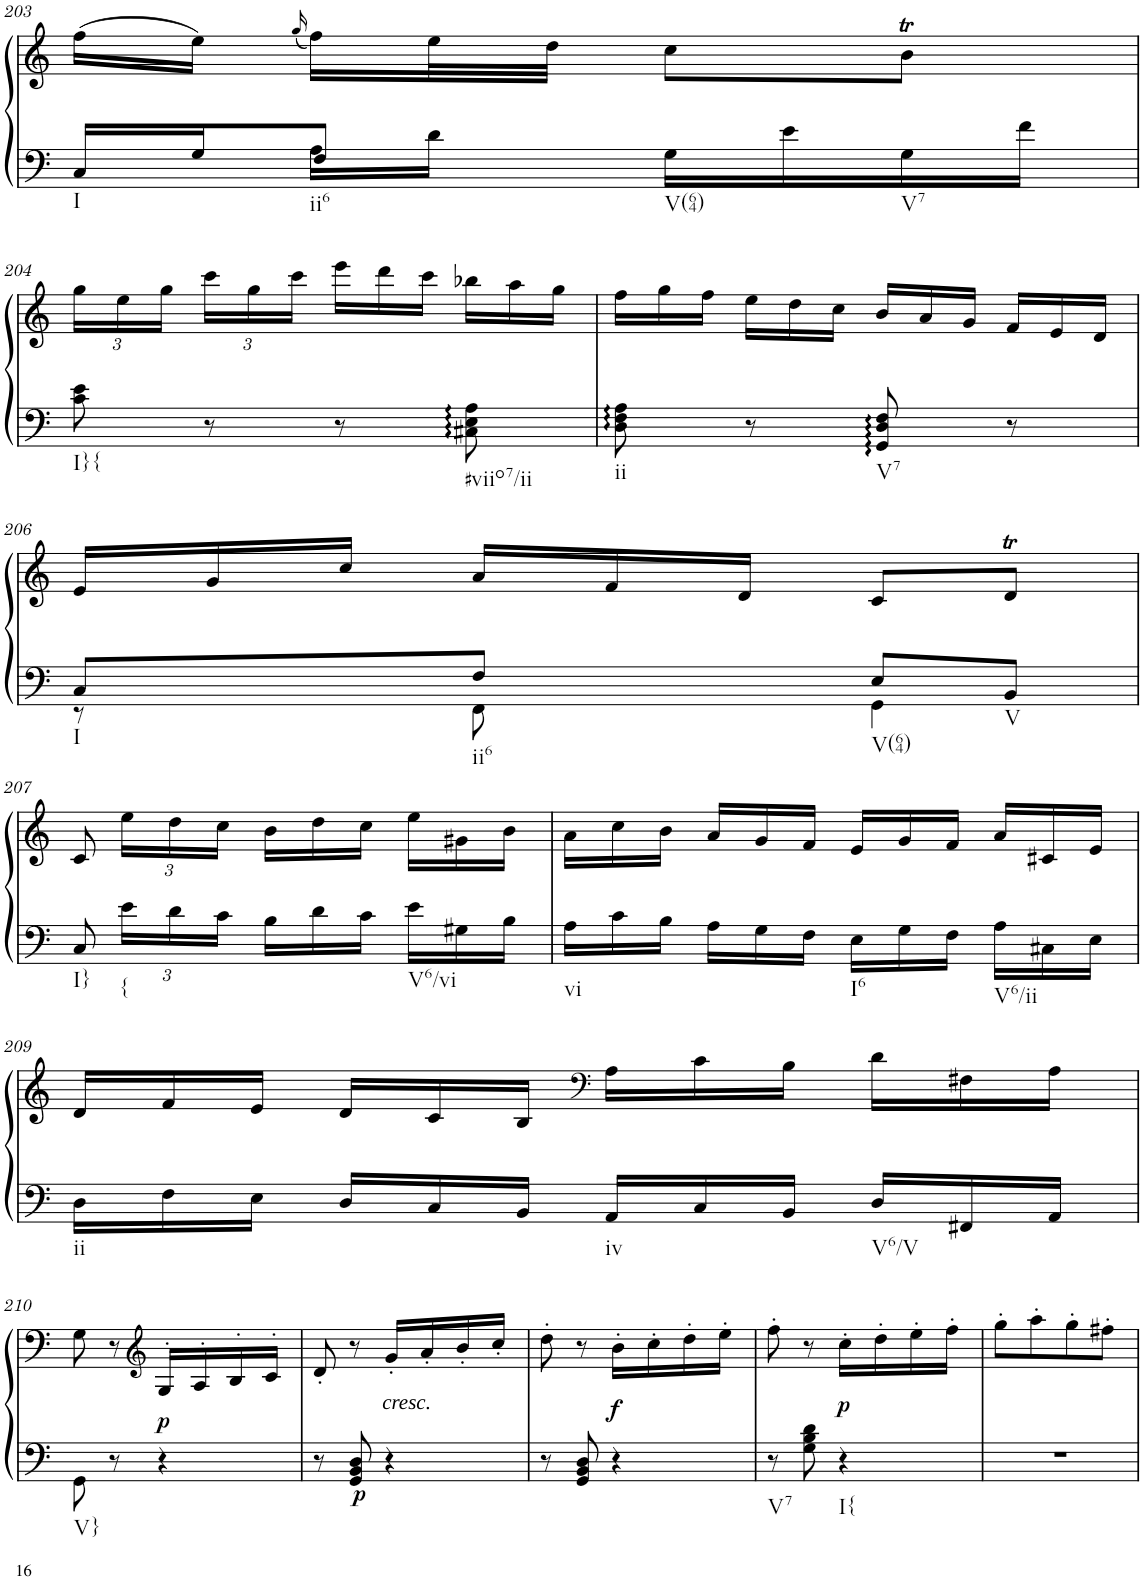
**kern	**kern	**dynam
*part1	*part1	*part1
*staff2	*staff1	*staff1/2
*I"Klavier linke Hand	*	*
!!LO:PB:g=z
*clefF4	*clefG2	*
*k[]	*k[]	*
*M2/4	*M2/4	*
=203	=203	=203
*^	*	*
!LO:TX:b:t=I	!	!	!
16C/LL	8ryy	(16ff\LL	.
16G/J	.	16ee\JJ)	.
.	.	(16qgg/	.
!LO:TX:b:t=ii6	!	!	!
8F/J	16A\LL	16ff\LL)	.
.	16d\JJ	32ee\L	.
.	.	32dd\JJJ	.
!LO:TX:b:t=V(64)	!	!	!
16G\LL	4ryy	8cc\L	.
16e\	.	.	.
!LO:TX:b:t=V7	!	!	!
16G\	.	8bt\J	.
16f\JJ	.	.	.
*v	*v	*	*
!!LO:LB:g=z
=204	=204	=204
*	*Xbrackettup	*
!LO:TX:b:t=I}{	!	!
8c\ 8e\	24gg\LL	.
.	24ee\	.
.	24gg\JJ	.
8r	24ccc\LL	.
.	24gg\	.
.	24ccc\JJ	.
8r	24eee\LL	.
.	24ddd\	.
.	24ccc\JJ	.
!LO:TX:b:t=#viio7/ii	!	!
8C#X\ 8E\ 8A\	24bb-X\LL	.
.	24aa\	.
.	24gg\JJ	.
=205	=205	=205
!LO:TX:b:t=ii	!	!
8D\ 8F\ 8A\	24ff\LL	.
.	24gg\	.
.	24ff\JJ	.
8r	24ee\LL	.
.	24dd\	.
.	24cc\JJ	.
!LO:TX:b:t=V7	!	!
8GG/ 8D/ 8F/	24b/LL	.
.	24a/	.
.	24g/JJ	.
8r	24f/LL	.
.	24e/	.
.	24d/JJ	.
!!LO:LB:g=z
=206	=206	=206
*^	*	*
!LO:TX:b:t=I	!	!	!
8C/L	8r	24e/LL	.
.	.	24g/	.
.	.	24cc/JJ	.
!LO:TX:b:t=ii6	!	!	!
8F/J	8FF\	24a/LL	.
.	.	24f/	.
.	.	24d/JJ	.
!LO:TX:b:t=V(64)	!	!	!
8E/L	4GG\	8c/L	.
!LO:TX:b:t=V	!	!	!
8BB/J	.	8dT/J	.
*v	*v	*	*
!!LO:LB:g=z
=207	=207	=207
!LO:TX:b:t=I}	!	!
8C/	8c/	.
*Xbrackettup	*	*
!LO:TX:b:t={	!	!
24e\LL	24ee\LL	.
24d\	24dd\	.
24c\JJ	24cc\JJ	.
24B\LL	24b\LL	.
24d\	24dd\	.
24c\JJ	24cc\JJ	.
!LO:TX:b:t=V6/vi	!	!
24e\LL	24ee\LL	.
24G#X\	24g#X\	.
24B\JJ	24b\JJ	.
=208	=208	=208
!LO:TX:b:t=vi	!	!
24A\LL	24a\LL	.
24c\	24cc\	.
24B\JJ	24b\JJ	.
24A\LL	24a/LL	.
24G\	24g/	.
24F\JJ	24f/JJ	.
!LO:TX:b:t=I6	!	!
24E\LL	24e/LL	.
24G\	24g/	.
24F\JJ	24f/JJ	.
!LO:TX:b:t=V6/ii	!	!
24A\LL	24a/LL	.
24C#X\	24c#X/	.
24E\JJ	24e/JJ	.
!!LO:LB:g=z
=209	=209	=209
!LO:TX:b:t=ii	!	!
24D\LL	24d/LL	.
24F\	24f/	.
24E\JJ	24e/JJ	.
24D/LL	24d/LL	.
24C/	24c/	.
24BB/JJ	24B/JJ	.
*	*clefF4	*
!LO:TX:b:t=iv	!	!
24AA/LL	24A\LL	.
24C/	24c\	.
24BB/JJ	24B\JJ	.
!LO:TX:b:t=V6/V	!	!
24D/LL	24d\LL	.
24FF#X/	24F#X\	.
24AA/JJ	24A\JJ	.
!!LO:LB:g=z
=210	=210	=210
!LO:TX:b:t=V}	!	!
8GG\	8G\	.
8r	8r	.
*	*clefG2	*
!	!	!LO:DY:a=2
4r	16G'>/LL	p
.	16A'>/	.
.	16B'>/	.
.	16c'>/JJ	.
=211	=211	=211
8r	8d'/	.
!	!	!LO:DY:b=2
8GG/ 8BB/ 8D/	8r	p
!	!LO:TX:b:i:t=cresc.	!
4r	16g'/LL	.
.	16a'/	.
.	16b'/	.
.	16cc'/JJ	.
=212	=212	=212
8r	8dd'\	.
8GG/ 8BB/ 8D/	8r	.
!	!	!LO:DY:b
4r	16b'\LL	f
.	16cc'\	.
.	16dd'\	.
.	16ee'\JJ	.
=213	=213	=213
!LO:TX:b:t=V7	!	!
8r	8ff'\	.
8G\ 8B\ 8d\	8r	.
!LO:TX:b:t=I{	!	!
!	!	!LO:DY:b
4r	16cc'\LL	p
.	16dd'\	.
.	16ee'\	.
.	16ff'\JJ	.
=214	=214	=214
2r	8gg'\L	.
.	8aa'\	.
.	8gg'\	.
.	8ff#X'\J	.
=	=	=
*-	*-	*-
